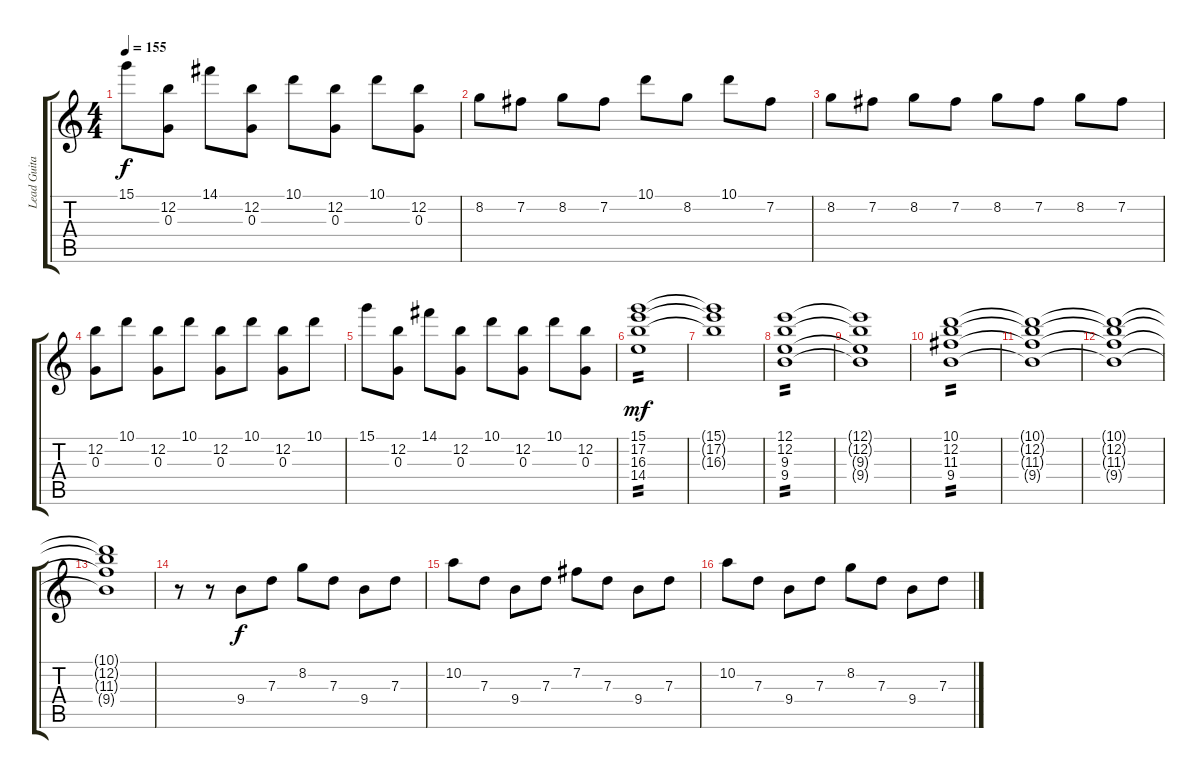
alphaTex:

\track ("Lead Guitar" "Lead Guita") {instrument distortionguitar}
\staff {score tabs}
\tuning (E4 B3 G3 D3 A2 D2) {hide}
\ts (4 4)
\tempo 155
\clef g2
\ks c
15.1.8{dy f} (12.2 0.3).8 14.1.8 (12.2 0.3).8 10.1.8 (12.2 0.3).8 10.1.8 (12.2 0.3).8 |
8.2.8 7.2.8 8.2.8 7.2.8 10.1.8 8.2.8 10.1.8 7.2.8 |
8.2.8 7.2.8 8.2.8 7.2.8 8.2.8 7.2.8 8.2.8 7.2.8 |
(12.2 0.3).8 10.1.8 (12.2 0.3).8 10.1.8 (12.2 0.3).8 10.1.8 (12.2 0.3).8 10.1.8 |
15.1.8 (12.2 0.3).8 14.1.8 (12.2 0.3).8 10.1.8 (12.2 0.3).8 10.1.8 (12.2 0.3).8 |
(15.1 17.2 16.3 14.4).1{tp 2 dy mf} |
(15.1{t} 17.2{t} 16.3{t}).1 |
(12.1 12.2 9.3 9.4).1{tp 2} |
(12.1{t} 12.2{t} 9.3{t} 9.4{t}).1 |
(10.1 12.2 11.3 9.4).1{tp 2} |
(10.1{t} 12.2{t} 11.3{t} 9.4{t}).1 |
(10.1{t} 12.2{t} 11.3{t} 9.4{t}).1 |
(10.1{t} 12.2{t} 11.3{t} 9.4{t}).1 |
r.8 r.8 9.4.8{dy f} 7.3.8 8.2.8 7.3.8 9.4.8 7.3.8 |
10.2.8 7.3.8 9.4.8 7.3.8 7.2.8 7.3.8 9.4.8 7.3.8 |
10.2.8 7.3.8 9.4.8 7.3.8 8.2.8 7.3.8 9.4.8 7.3.8
